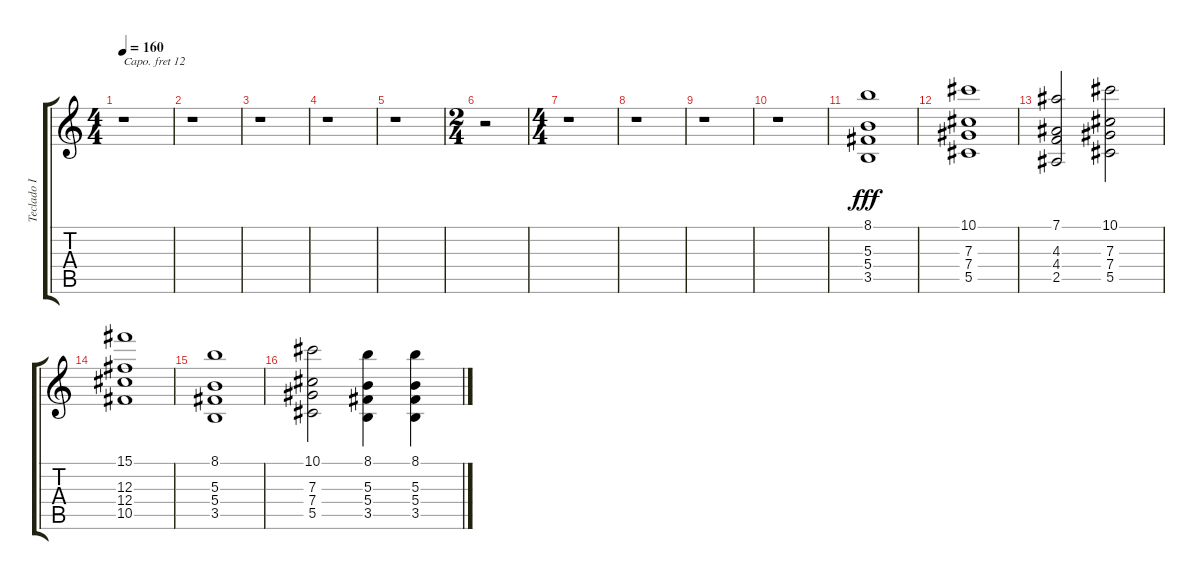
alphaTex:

\track ("Teclado I" "Teclado I") {instrument stringensemble1}
\staff {score tabs}
\capo 12
\tuning (Eb4 Bb3 Gb3 Db3 Ab2 Eb2) {hide}
\ts (4 4)
\tempo 160
\clef g2
\ks c
r.1{dy f} |
r.1 |
r.1 |
r.1 |
r.1 |
\ts (2 4)
r.2 |
\ts (4 4)
r.1 |
r.1 |
r.1 |
r.1{volume 7} |
(8.1 5.3 5.4 3.5).1{dy fff volume 9 instrument stringensemble1} |
(10.1 7.3 7.4 5.5).1 |
(7.1 4.3 4.4 2.5).2 (10.1 7.3 7.4 5.5).2 |
(15.1 12.3 12.4 10.5).1 |
(8.1 5.3 5.4 3.5).1 |
(10.1 7.3 7.4 5.5).2 (8.1 5.3 5.4 3.5).4 (8.1 5.3 5.4 3.5).4
